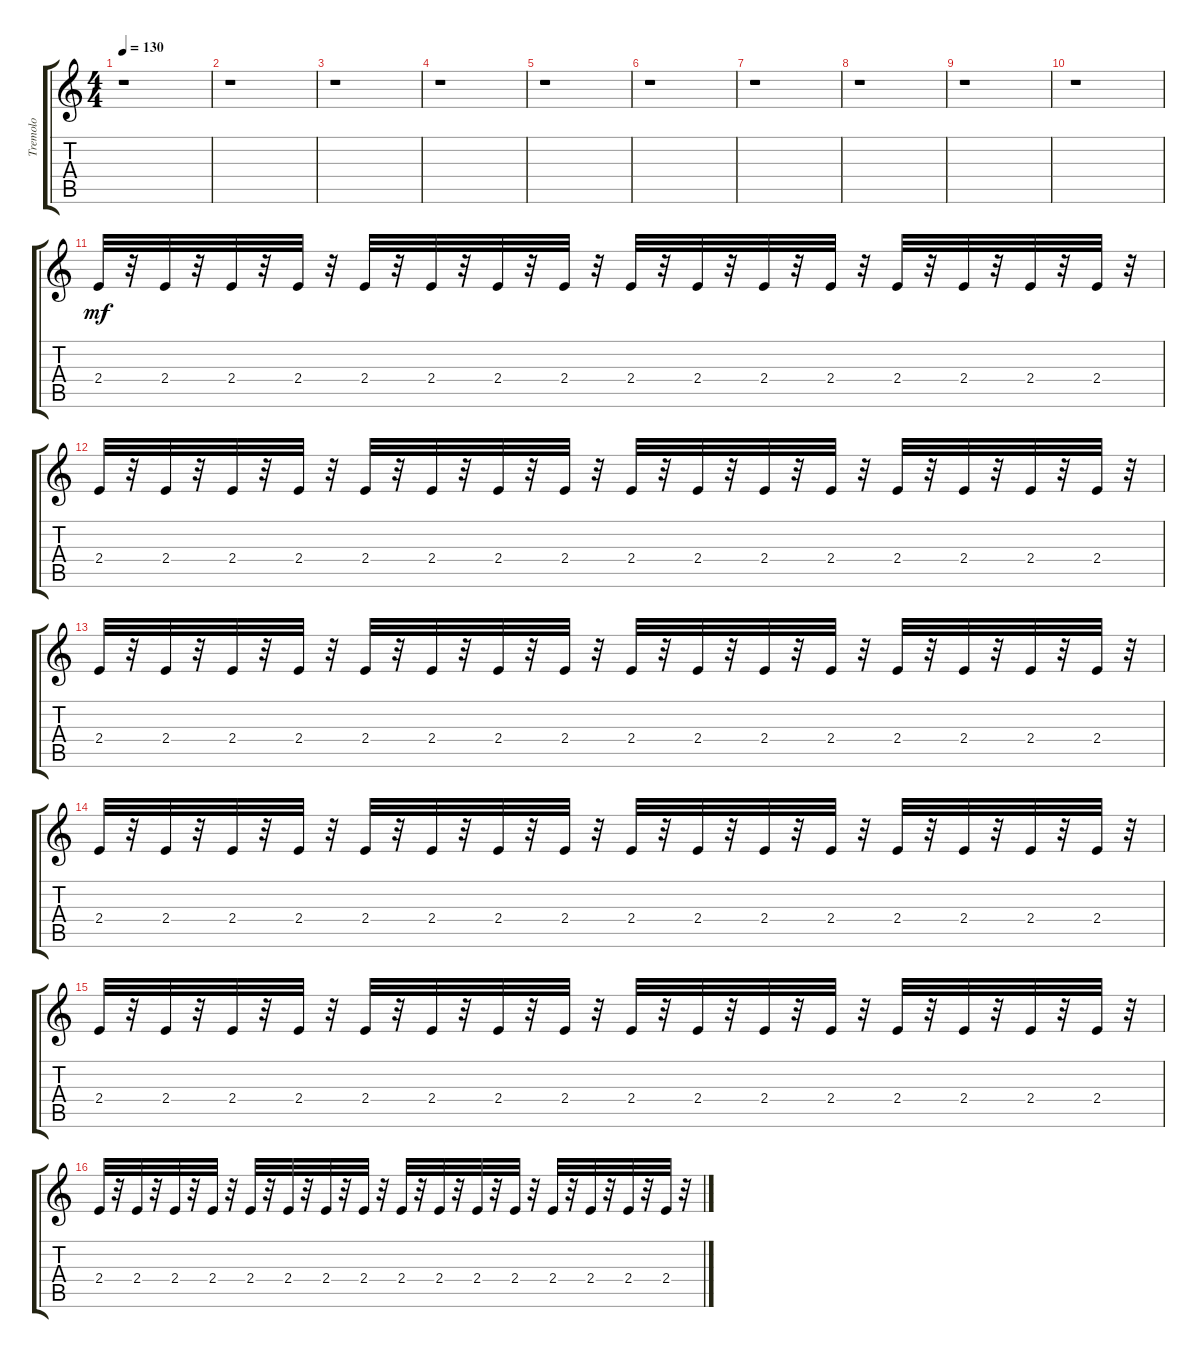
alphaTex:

\track ("Tremolo" "Tremolo") {instrument electricguitarjazz}
\staff {score tabs}
\tuning (E4 B3 G3 D3 A2 E2) {hide}
\ts (4 4)
\tempo 130
\clef g2
\ks c
r.1{dy mp} |
r.1 |
r.1 |
r.1 |
r.1 |
r.1 |
r.1 |
r.1 |
r.1 |
r.1 |
2.4.32{dy mf} r.32 2.4.32 r.32 2.4.32 r.32 2.4.32 r.32 2.4.32 r.32 2.4.32 r.32 2.4.32 r.32 2.4.32 r.32 2.4.32 r.32 2.4.32 r.32 2.4.32 r.32 2.4.32 r.32 2.4.32 r.32 2.4.32 r.32 2.4.32 r.32 2.4.32 r.32 |
2.4.32 r.32 2.4.32 r.32 2.4.32 r.32 2.4.32 r.32 2.4.32 r.32 2.4.32 r.32 2.4.32 r.32 2.4.32 r.32 2.4.32 r.32 2.4.32 r.32 2.4.32 r.32 2.4.32 r.32 2.4.32 r.32 2.4.32 r.32 2.4.32 r.32 2.4.32 r.32 |
2.4.32 r.32 2.4.32 r.32 2.4.32 r.32 2.4.32 r.32 2.4.32 r.32 2.4.32 r.32 2.4.32 r.32 2.4.32 r.32 2.4.32 r.32 2.4.32 r.32 2.4.32 r.32 2.4.32 r.32 2.4.32 r.32 2.4.32 r.32 2.4.32 r.32 2.4.32 r.32 |
2.4.32 r.32 2.4.32 r.32 2.4.32 r.32 2.4.32 r.32 2.4.32 r.32 2.4.32 r.32 2.4.32 r.32 2.4.32 r.32 2.4.32 r.32 2.4.32 r.32 2.4.32 r.32 2.4.32 r.32 2.4.32 r.32 2.4.32 r.32 2.4.32 r.32 2.4.32 r.32 |
2.4.32 r.32 2.4.32 r.32 2.4.32 r.32 2.4.32 r.32 2.4.32 r.32 2.4.32 r.32 2.4.32 r.32 2.4.32 r.32 2.4.32 r.32 2.4.32 r.32 2.4.32 r.32 2.4.32 r.32 2.4.32 r.32 2.4.32 r.32 2.4.32 r.32 2.4.32 r.32 |
2.4.32 r.32 2.4.32 r.32 2.4.32 r.32 2.4.32 r.32 2.4.32 r.32 2.4.32 r.32 2.4.32 r.32 2.4.32 r.32 2.4.32 r.32 2.4.32{balance 14} r.32 2.4.32{balance 11} r.32 2.4.32{balance 9} r.32 2.4.32{balance 9} r.32 2.4.32{balance 7} r.32 2.4.32{balance 5} r.32 2.4.32{balance 4} r.32
